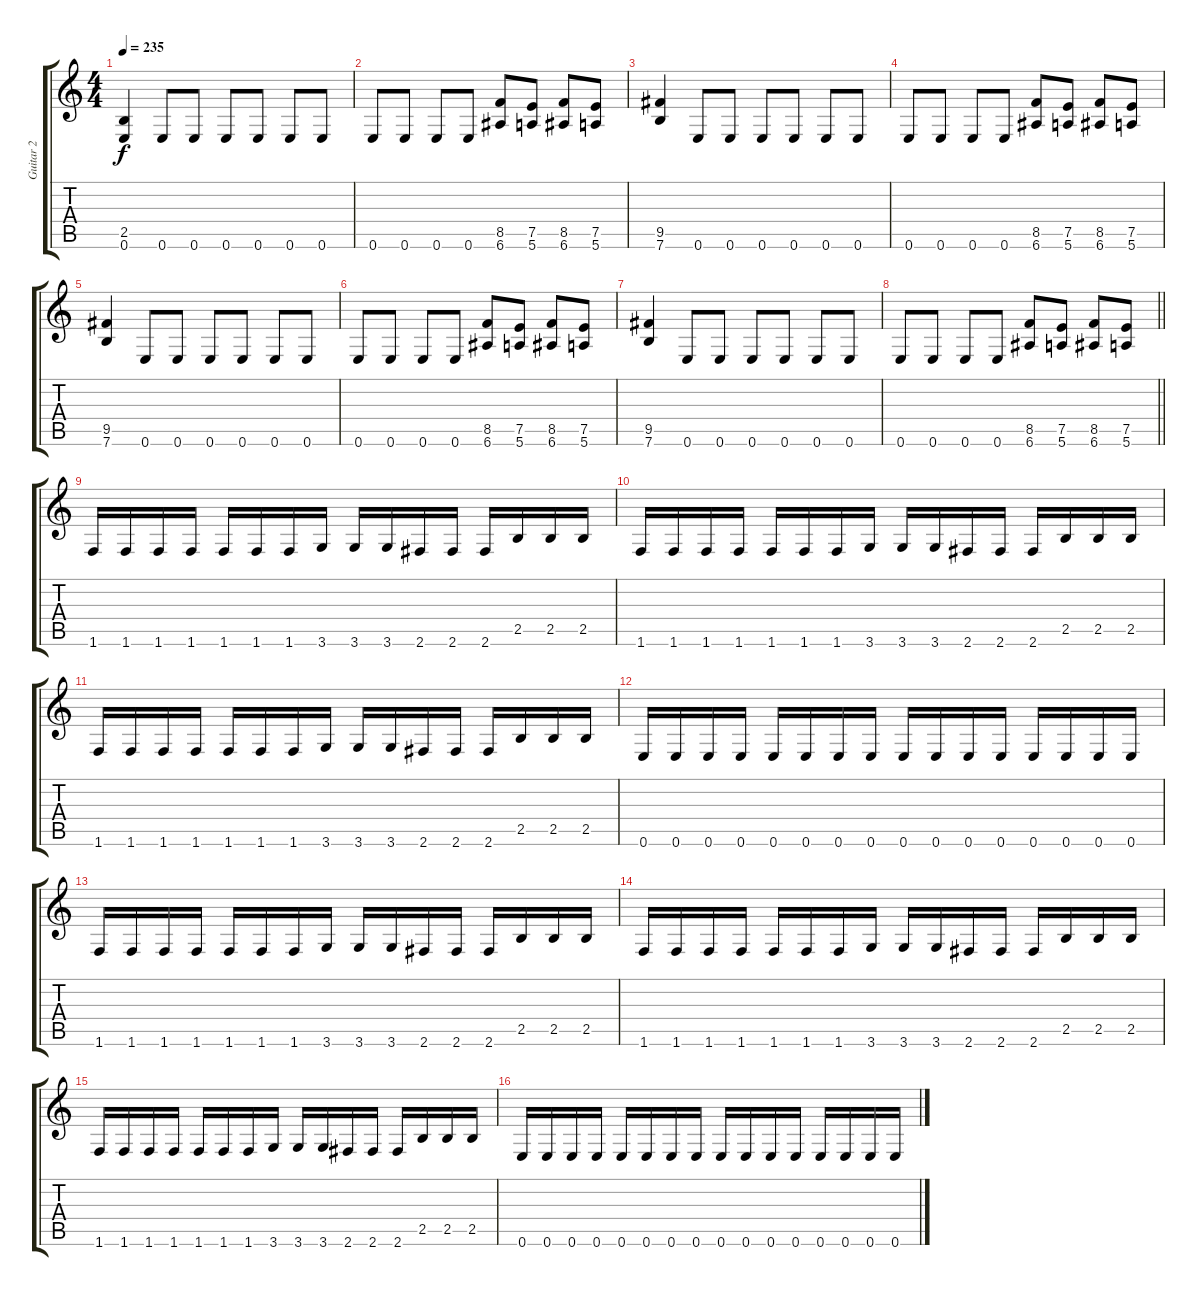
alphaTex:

\track ("Guitar 2" "Guitar 2") {instrument overdrivenguitar}
\staff {score tabs}
\tuning (E4 B3 G3 D3 A2 E2) {hide}
\ts (4 4)
\tempo 235
\clef g2
\ks c
(2.5 0.6).4{dy f} 0.6.8 0.6.8 0.6.8 0.6.8 0.6.8 0.6.8 |
0.6.8 0.6.8 0.6.8 0.6.8 (8.5 6.6).8 (7.5 5.6).8 (8.5 6.6).8 (7.5 5.6).8 |
(9.5 7.6).4 0.6.8 0.6.8 0.6.8 0.6.8 0.6.8 0.6.8 |
0.6.8 0.6.8 0.6.8 0.6.8 (8.5 6.6).8 (7.5 5.6).8 (8.5 6.6).8 (7.5 5.6).8 |
(9.5 7.6).4 0.6.8 0.6.8 0.6.8 0.6.8 0.6.8 0.6.8 |
0.6.8 0.6.8 0.6.8 0.6.8 (8.5 6.6).8 (7.5 5.6).8 (8.5 6.6).8 (7.5 5.6).8 |
(9.5 7.6).4 0.6.8 0.6.8 0.6.8 0.6.8 0.6.8 0.6.8 |
\barLineRight lightlight
0.6.8 0.6.8 0.6.8 0.6.8 (8.5 6.6).8 (7.5 5.6).8 (8.5 6.6).8 (7.5 5.6).8 |
1.6.16 1.6.16 1.6.16 1.6.16 1.6.16 1.6.16 1.6.16 3.6.16 3.6.16 3.6.16 2.6.16 2.6.16 2.6.16 2.5.16 2.5.16 2.5.16 |
1.6.16 1.6.16 1.6.16 1.6.16 1.6.16 1.6.16 1.6.16 3.6.16 3.6.16 3.6.16 2.6.16 2.6.16 2.6.16 2.5.16 2.5.16 2.5.16 |
1.6.16 1.6.16 1.6.16 1.6.16 1.6.16 1.6.16 1.6.16 3.6.16 3.6.16 3.6.16 2.6.16 2.6.16 2.6.16 2.5.16 2.5.16 2.5.16 |
0.6.16 0.6.16 0.6.16 0.6.16 0.6.16 0.6.16 0.6.16 0.6.16 0.6.16 0.6.16 0.6.16 0.6.16 0.6.16 0.6.16 0.6.16 0.6.16 |
1.6.16 1.6.16 1.6.16 1.6.16 1.6.16 1.6.16 1.6.16 3.6.16 3.6.16 3.6.16 2.6.16 2.6.16 2.6.16 2.5.16 2.5.16 2.5.16 |
1.6.16 1.6.16 1.6.16 1.6.16 1.6.16 1.6.16 1.6.16 3.6.16 3.6.16 3.6.16 2.6.16 2.6.16 2.6.16 2.5.16 2.5.16 2.5.16 |
1.6.16 1.6.16 1.6.16 1.6.16 1.6.16 1.6.16 1.6.16 3.6.16 3.6.16 3.6.16 2.6.16 2.6.16 2.6.16 2.5.16 2.5.16 2.5.16 |
0.6.16 0.6.16 0.6.16 0.6.16 0.6.16 0.6.16 0.6.16 0.6.16 0.6.16 0.6.16 0.6.16 0.6.16 0.6.16 0.6.16 0.6.16 0.6.16
